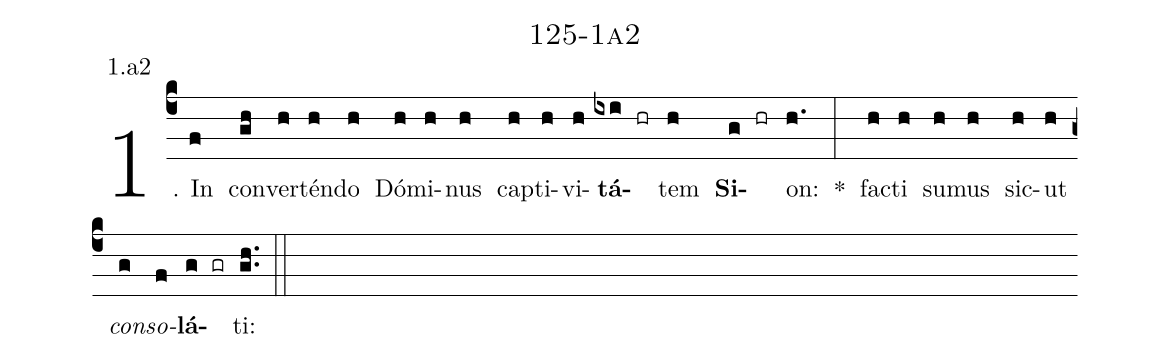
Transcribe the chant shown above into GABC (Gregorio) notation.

name: 125-1a2;
annotation: 1.a2;
%%
(c4)1. In(f) con(gh)ver(h)tén(h)do(h) Dó(h)mi(h)nus(h) cap(h)ti(h)vi(h)<b>tá</b>(ixi hr)tem(h) <b>Si</b>(g hr)on:(h.) *(:) fac(h)ti(h) su(h)mus(h) sic(h)ut(h) <i>con</i>(g)<i>so</i>(f)<b>lá</b>(g gr)ti:(gh..) (::)
